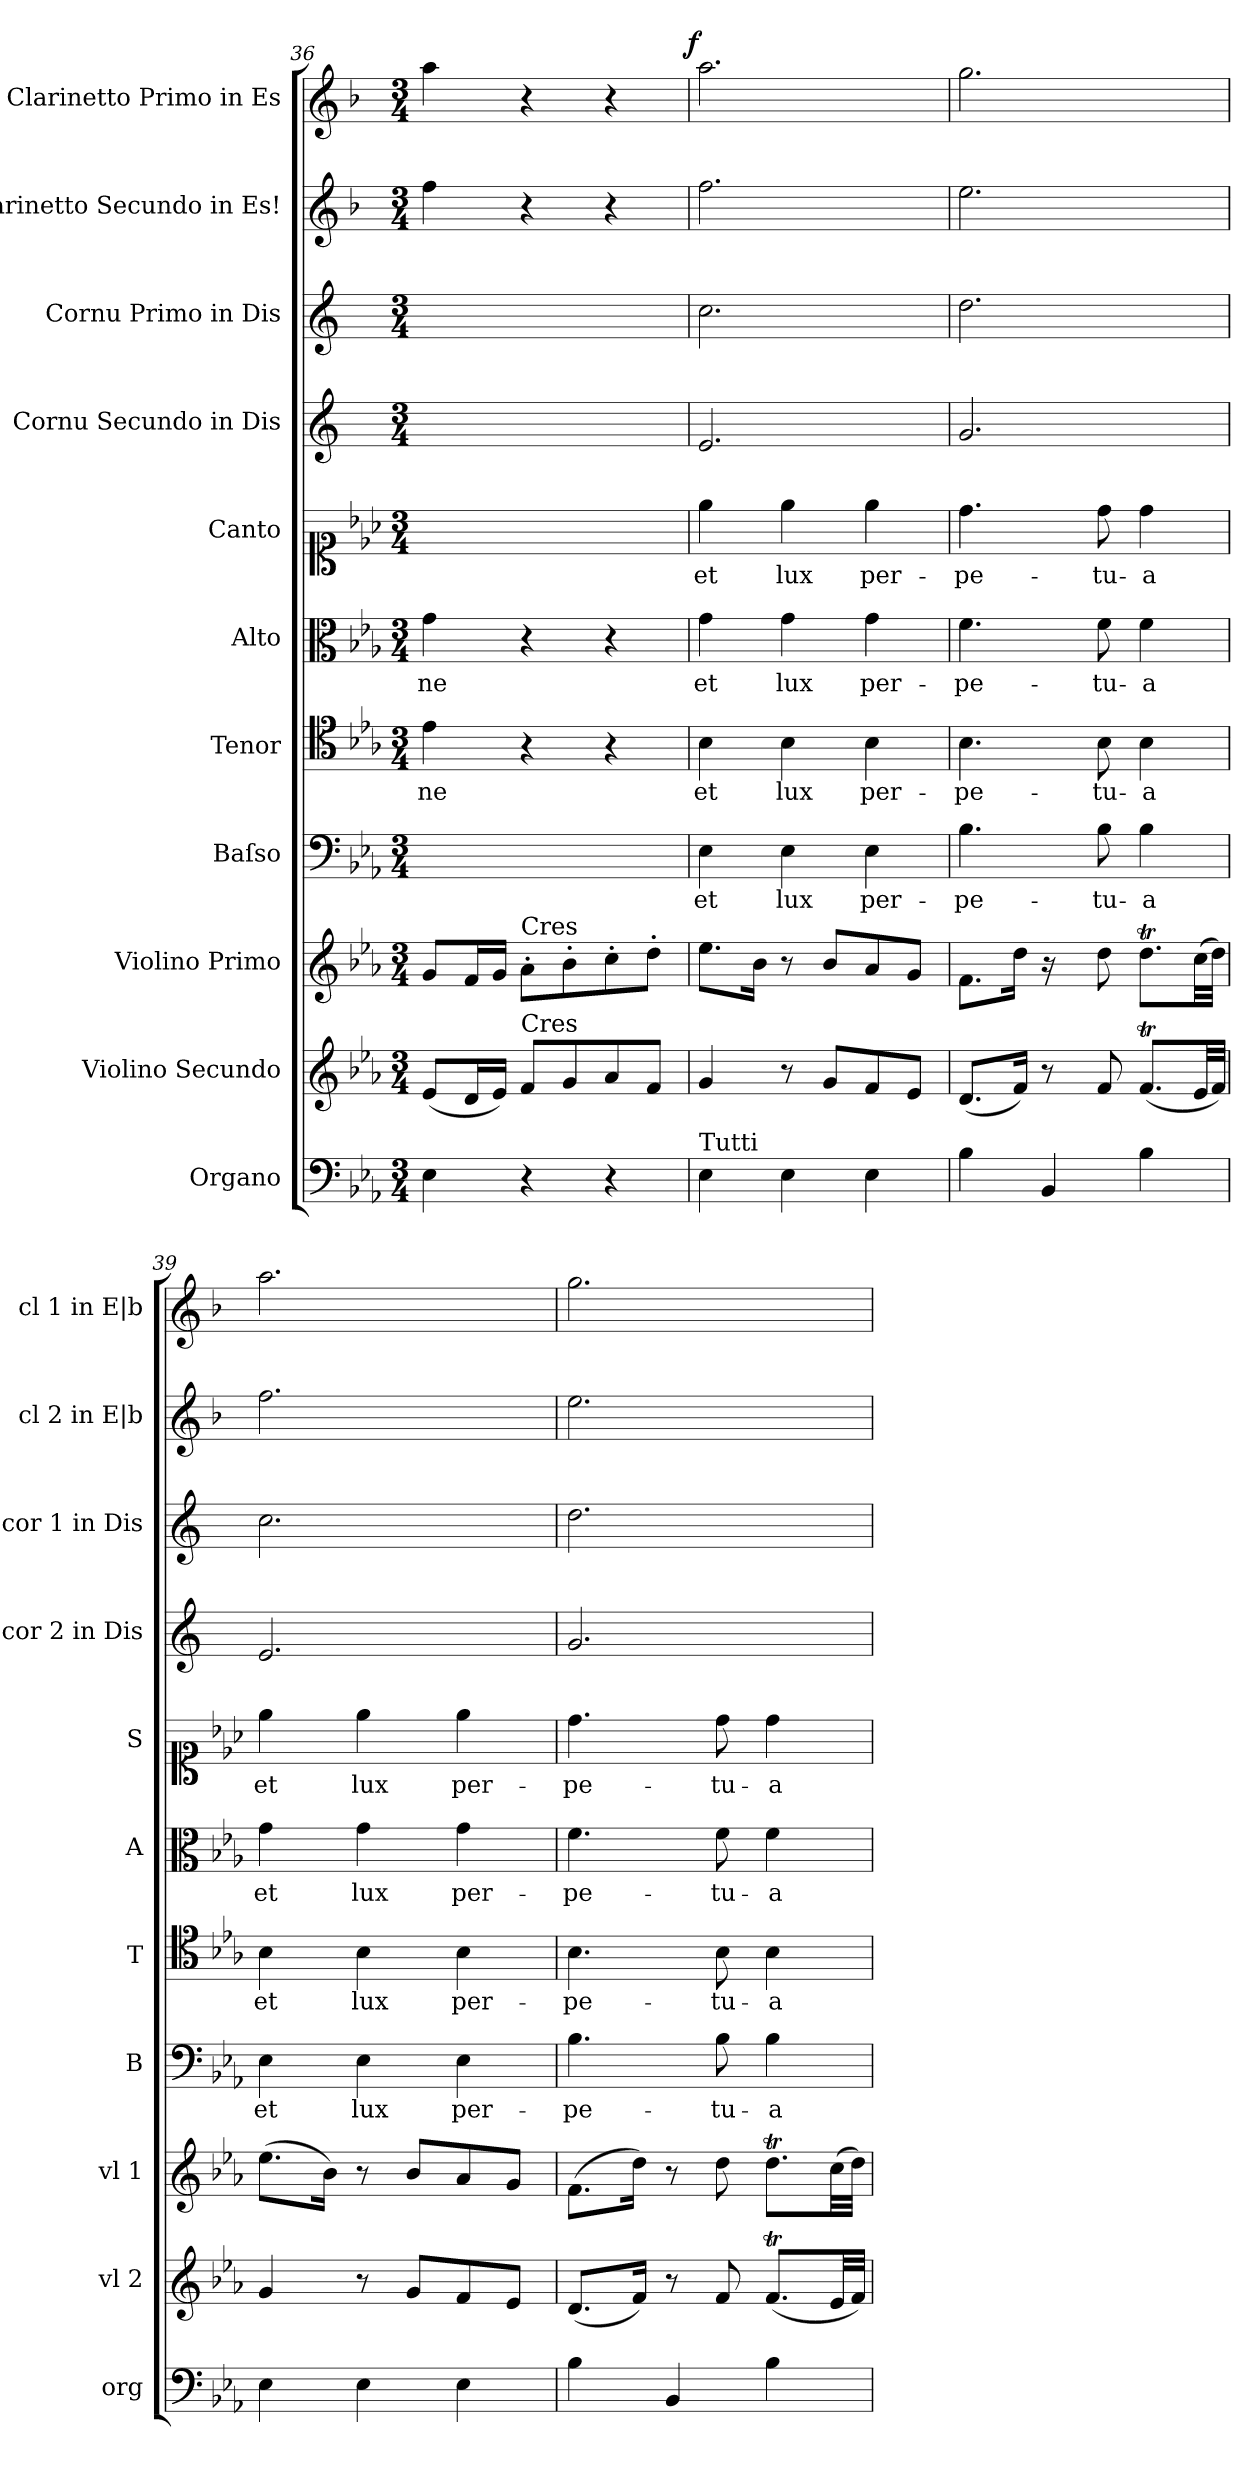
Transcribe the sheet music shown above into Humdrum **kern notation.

**kern	**kern	**dynam	**kern	**dynam	**kern	**text	**kern	**text	**kern	**text	**kern	**text	**kern	**dynam	**kern	**dynam	**kern	**kern	**dynam
*part11	*part10	*part10	*part9	*part9	*part8	*part8	*part7	*part7	*part6	*part6	*part5	*part5	*part4	*part4	*part3	*part3	*part2	*part1	*part1
*staff11	*staff10	*staff10	*staff9	*staff9	*staff8	*staff8	*staff7	*staff7	*staff6	*staff6	*staff5	*staff5	*staff4	*staff4	*staff3	*staff3	*staff2	*staff1	*staff1
*I"Organo	*I"Violino Secundo	*	*I"Violino Primo	*	*I"Baſso	*	*I"Tenor	*	*I"Alto	*	*I"Canto	*	*I"Cornu Secundo in Dis	*	*I"Cornu Primo in Dis	*	*I"Clarinetto Secundo in Es!	*I"Clarinetto Primo in Es	*
*I'org	*I'vl 2	*	*I'vl 1	*	*I'B	*	*I'T	*	*I'A	*	*I'S	*	*I'cor 2 in Dis	*	*I'cor 1 in Dis	*	*I'cl 2 in E|b	*I'cl 1 in E|b	*
*clefF4	*clefG2	*	*clefG2	*	*clefF4	*	*clefC4	*	*clefC3	*	*clefC1	*	*clefG2	*	*clefG2	*	*clefG2	*clefG2	*
*	*	*	*	*	*	*	*	*	*	*	*	*	*ITrd5c9	*	*ITrd5c9	*	*ITrd1c2	*ITrd1c2	*
*k[b-e-a-]	*k[b-e-a-]	*	*k[b-e-a-]	*	*k[b-e-a-]	*	*k[b-e-a-]	*	*k[b-e-a-]	*	*k[b-e-a-]	*	*k[b-e-a-]	*	*k[b-e-a-]	*	*k[b-e-a-]	*k[b-e-a-]	*
*E-:	*E-:	*	*E-:	*	*E-:	*	*E-:	*	*E-:	*	*E-:	*	*E-:	*	*E-:	*	*E-:	*E-:	*
*M3/4	*M3/4	*	*M3/4	*	*M3/4	*	*M3/4	*	*M3/4	*	*M3/4	*	*M3/4	*	*M3/4	*	*M3/4	*M3/4	*
=36	=36	=36	=36	=36	=36	=36	=36	=36	=36	=36	=36	=36	=36	=36	=36	=36	=36	=36	=36
4E-\	(8e-/L	.	8g/L	.	2.ryy	.	4e-\	-ne	4g\	-ne	2.ryy	.	2.ryy	.	2.ryy	.	4ee-\	4gg\	.
.	16d/L	.	16f/L	.	.	.	.	.	.	.	.	.	.	.	.	.	.	.	.
.	16e-/JJ)	.	16g/JJ	.	.	.	.	.	.	.	.	.	.	.	.	.	.	.	.
!	!	!	!LO:TX:a:t=Cres	!	!	!	!	!	!	!	!	!	!	!	!	!	!	!	!
!	!LO:TX:a:t=Cres	!	!	!	!	!	!	!	!	!	!	!	!	!	!	!	!	!	!
4r	8f/L	.	8a-'\L	.	.	.	4r	.	4r	.	.	.	.	.	.	.	4r	4r	.
.	8g/	.	8b-'\	.	.	.	.	.	.	.	.	.	.	.	.	.	.	.	.
4r	8a-/	.	8cc'\	.	.	.	4r	.	4r	.	.	.	.	.	.	.	4r	4r	.
.	8f/J	.	8dd'\J	.	.	.	.	.	.	.	.	.	.	.	.	.	.	.	.
=37	=37	=37	=37	=37	=37	=37	=37	=37	=37	=37	=37	=37	=37	=37	=37	=37	=37	=37	=37
!LO:TX:a:t=Tutti	!	!	!	!	!	!	!	!	!	!	!	!	!	!	!	!	!	!	!
!	!	!LO:DY:a	!	!LO:DY:a	!	!	!	!	!	!	!	!	!	!LO:DY:a	!	!LO:DY:a	!	!	!LO:DY:a:rj
4E-\	4g/	for	8.ee-\L	for	4E-\	et	4B-\	et	4g\	et	4ee-\	et	2.G/	for.	2.e-\	for	2.ee-\	2.gg\	f.
.	.	.	16b-\Jk	.	.	.	.	.	.	.	.	.	.	.	.	.	.	.	.
4E-\	8r	.	8r	.	4E-\	lux	4B-\	lux	4g\	lux	4ee-\	lux	.	.	.	.	.	.	.
.	8g/L	.	8b-/L	.	.	.	.	.	.	.	.	.	.	.	.	.	.	.	.
4E-\	8f/	.	8a-/	.	4E-\	per-	4B-\	per-	4g\	per-	4ee-\	per-	.	.	.	.	.	.	.
.	8e-/J	.	8g/J	.	.	.	.	.	.	.	.	.	.	.	.	.	.	.	.
=38	=38	=38	=38	=38	=38	=38	=38	=38	=38	=38	=38	=38	=38	=38	=38	=38	=38	=38	=38
4B-\	(8.d/L	.	8.f\L	.	4.B-\	-pe-	4.B-\	-pe-	4.f\	-pe-	4.dd\	-pe-	2.B-/	.	2.f\	.	2.dd\	2.ff\	.
.	16f/Jk)	.	16dd\Jk	.	.	.	.	.	.	.	.	.	.	.	.	.	.	.	.
4BB-/	8r	.	16r	.	.	.	.	.	.	.	.	.	.	.	.	.	.	.	.
.	.	.	16ryy	.	.	.	.	.	.	.	.	.	.	.	.	.	.	.	.
.	8f/	.	8dd\	.	8B-\	-tu-	8B-\	-tu-	8f\	-tu-	8dd\	-tu-	.	.	.	.	.	.	.
4B-\	(8.fT/L	.	8.ddt\L	.	4B-\	-a	4B-\	-a	4f\	-a	4dd\	-a	.	.	.	.	.	.	.
.	32e-/LL	.	(32cc\LL	.	.	.	.	.	.	.	.	.	.	.	.	.	.	.	.
.	32f/JJJ)	.	32dd\JJJ)	.	.	.	.	.	.	.	.	.	.	.	.	.	.	.	.
=39	=39	=39	=39	=39	=39	=39	=39	=39	=39	=39	=39	=39	=39	=39	=39	=39	=39	=39	=39
!	!	!	!	!	!	!LO:LY:i	!	!LO:LY:i	!	!LO:LY:i	!	!LO:LY:i	!	!	!	!	!	!	!
4E-\	4g/	.	(8.ee-\L	.	4E-\	et	4B-\	et	4g\	et	4ee-\	et	2.G/	.	2.e-\	.	2.ee-\	2.gg\	.
.	.	.	16b-\Jk)	.	.	.	.	.	.	.	.	.	.	.	.	.	.	.	.
!	!	!	!	!	!	!LO:LY:i	!	!LO:LY:i	!	!LO:LY:i	!	!LO:LY:i	!	!	!	!	!	!	!
4E-\	8r	.	8r	.	4E-\	lux	4B-\	lux	4g\	lux	4ee-\	lux	.	.	.	.	.	.	.
.	8g/L	.	8b-/L	.	.	.	.	.	.	.	.	.	.	.	.	.	.	.	.
!	!	!	!	!	!	!LO:LY:i	!	!LO:LY:i	!	!LO:LY:i	!	!LO:LY:i	!	!	!	!	!	!	!
4E-\	8f/	.	8a-/	.	4E-\	per-	4B-\	per-	4g\	per-	4ee-\	per-	.	.	.	.	.	.	.
.	8e-/J	.	8g/J	.	.	.	.	.	.	.	.	.	.	.	.	.	.	.	.
=40	=40	=40	=40	=40	=40	=40	=40	=40	=40	=40	=40	=40	=40	=40	=40	=40	=40	=40	=40
!	!	!	!	!	!	!LO:LY:i	!	!LO:LY:i	!	!LO:LY:i	!	!LO:LY:i	!	!	!	!	!	!	!
4B-\	(8.d/L	.	(8.f\L	.	4.B-\	-pe-	4.B-\	-pe-	4.f\	-pe-	4.dd\	-pe-	2.B-/	.	2.f\	.	2.dd\	2.ff\	.
.	16f/Jk)	.	16dd\Jk)	.	.	.	.	.	.	.	.	.	.	.	.	.	.	.	.
4BB-/	8r	.	8r	.	.	.	.	.	.	.	.	.	.	.	.	.	.	.	.
!	!	!	!	!	!	!LO:LY:i	!	!LO:LY:i	!	!LO:LY:i	!	!LO:LY:i	!	!	!	!	!	!	!
.	8f/	.	8dd\	.	8B-\	-tu-	8B-\	-tu-	8f\	-tu-	8dd\	-tu-	.	.	.	.	.	.	.
!	!	!	!	!	!	!LO:LY:i	!	!LO:LY:i	!	!LO:LY:i	!	!LO:LY:i	!	!	!	!	!	!	!
4B-\	(8.fT/L	.	8.ddt\L	.	4B-\	-a	4B-\	-a	4f\	-a	4dd\	-a	.	.	.	.	.	.	.
.	32e-/LL	.	(32cc\LL	.	.	.	.	.	.	.	.	.	.	.	.	.	.	.	.
.	32f/JJJ)	.	32dd\JJJ)	.	.	.	.	.	.	.	.	.	.	.	.	.	.	.	.
=	=	=	=	=	=	=	=	=	=	=	=	=	=	=	=	=	=	=	=
*-	*-	*-	*-	*-	*-	*-	*-	*-	*-	*-	*-	*-	*-	*-	*-	*-	*-	*-	*-
